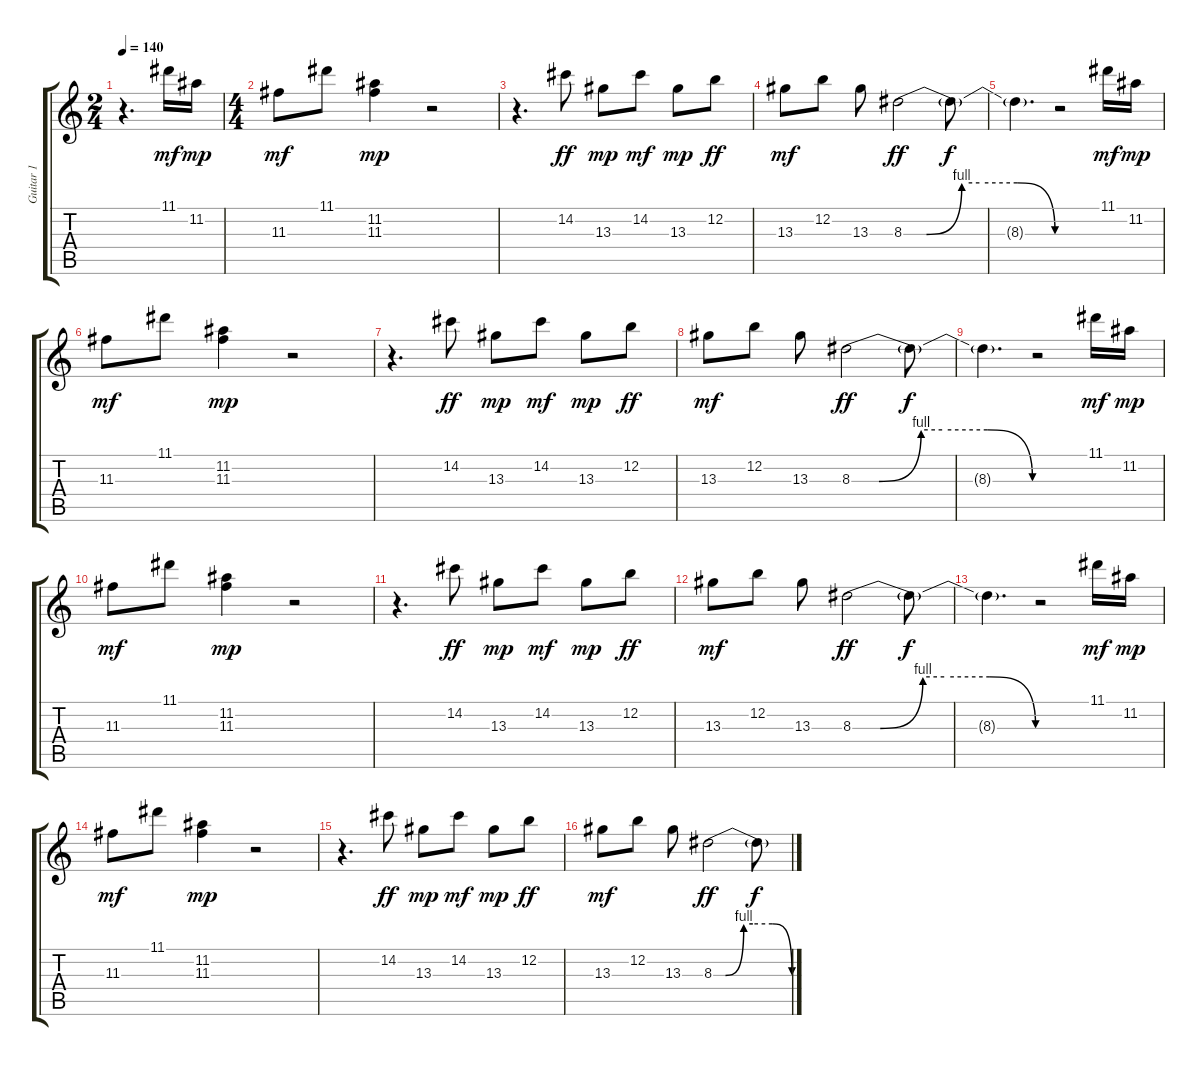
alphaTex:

\track ("Guitar 1" "Guitar 1") {instrument acousticguitarnylon}
\staff {score tabs}
\tuning (E4 B3 G3 D3 A2 E2) {hide}
\ts (2 4)
\tempo 140
\clef g2
\ks c
r.4{d dy mf instrument acousticguitarnylon} 11.1.16 11.2.16{dy mp} |
\ts (4 4)
11.3.8{dy mf} 11.1.8 (11.2 11.3).4{dy mp} r.2 |
r.4{d} 14.2.8{dy ff} 13.3.8{dy mp} 14.2.8{dy mf} 13.3.8{dy mp} 12.2.8{dy ff} |
13.3.8{dy mf} 12.2.8 13.3.8 8.3{be (custom 0 0 9 0 23 4 30 4 45 4 60 0)}.2{dy ff} 8.3{t}.8{dy f} |
8.3{t}.4{d} r.2 11.1.16{dy mf} 11.2.16{dy mp} |
11.3.8{dy mf} 11.1.8 (11.2 11.3).4{dy mp} r.2 |
r.4{d} 14.2.8{dy ff} 13.3.8{dy mp} 14.2.8{dy mf} 13.3.8{dy mp} 12.2.8{dy ff} |
13.3.8{dy mf} 12.2.8 13.3.8 8.3{be (custom 0 0 9 0 23 4 30 4 45 4 60 0)}.2{dy ff} 8.3{t}.8{dy f} |
8.3{t}.4{d} r.2 11.1.16{dy mf} 11.2.16{dy mp} |
11.3.8{dy mf} 11.1.8 (11.2 11.3).4{dy mp} r.2 |
r.4{d} 14.2.8{dy ff} 13.3.8{dy mp} 14.2.8{dy mf} 13.3.8{dy mp} 12.2.8{dy ff} |
13.3.8{dy mf} 12.2.8 13.3.8 8.3{be (custom 0 0 9 0 23 4 30 4 45 4 60 0)}.2{dy ff} 8.3{t}.8{dy f} |
8.3{t}.4{d} r.2 11.1.16{dy mf} 11.2.16{dy mp} |
11.3.8{dy mf} 11.1.8 (11.2 11.3).4{dy mp} r.2 |
r.4{d} 14.2.8{dy ff} 13.3.8{dy mp} 14.2.8{dy mf} 13.3.8{dy mp} 12.2.8{dy ff} |
13.3.8{dy mf} 12.2.8 13.3.8 8.3{be (custom 0 0 9 0 23 4 30 4 45 4 60 0)}.2{dy ff} 8.3{t}.8{dy f}
